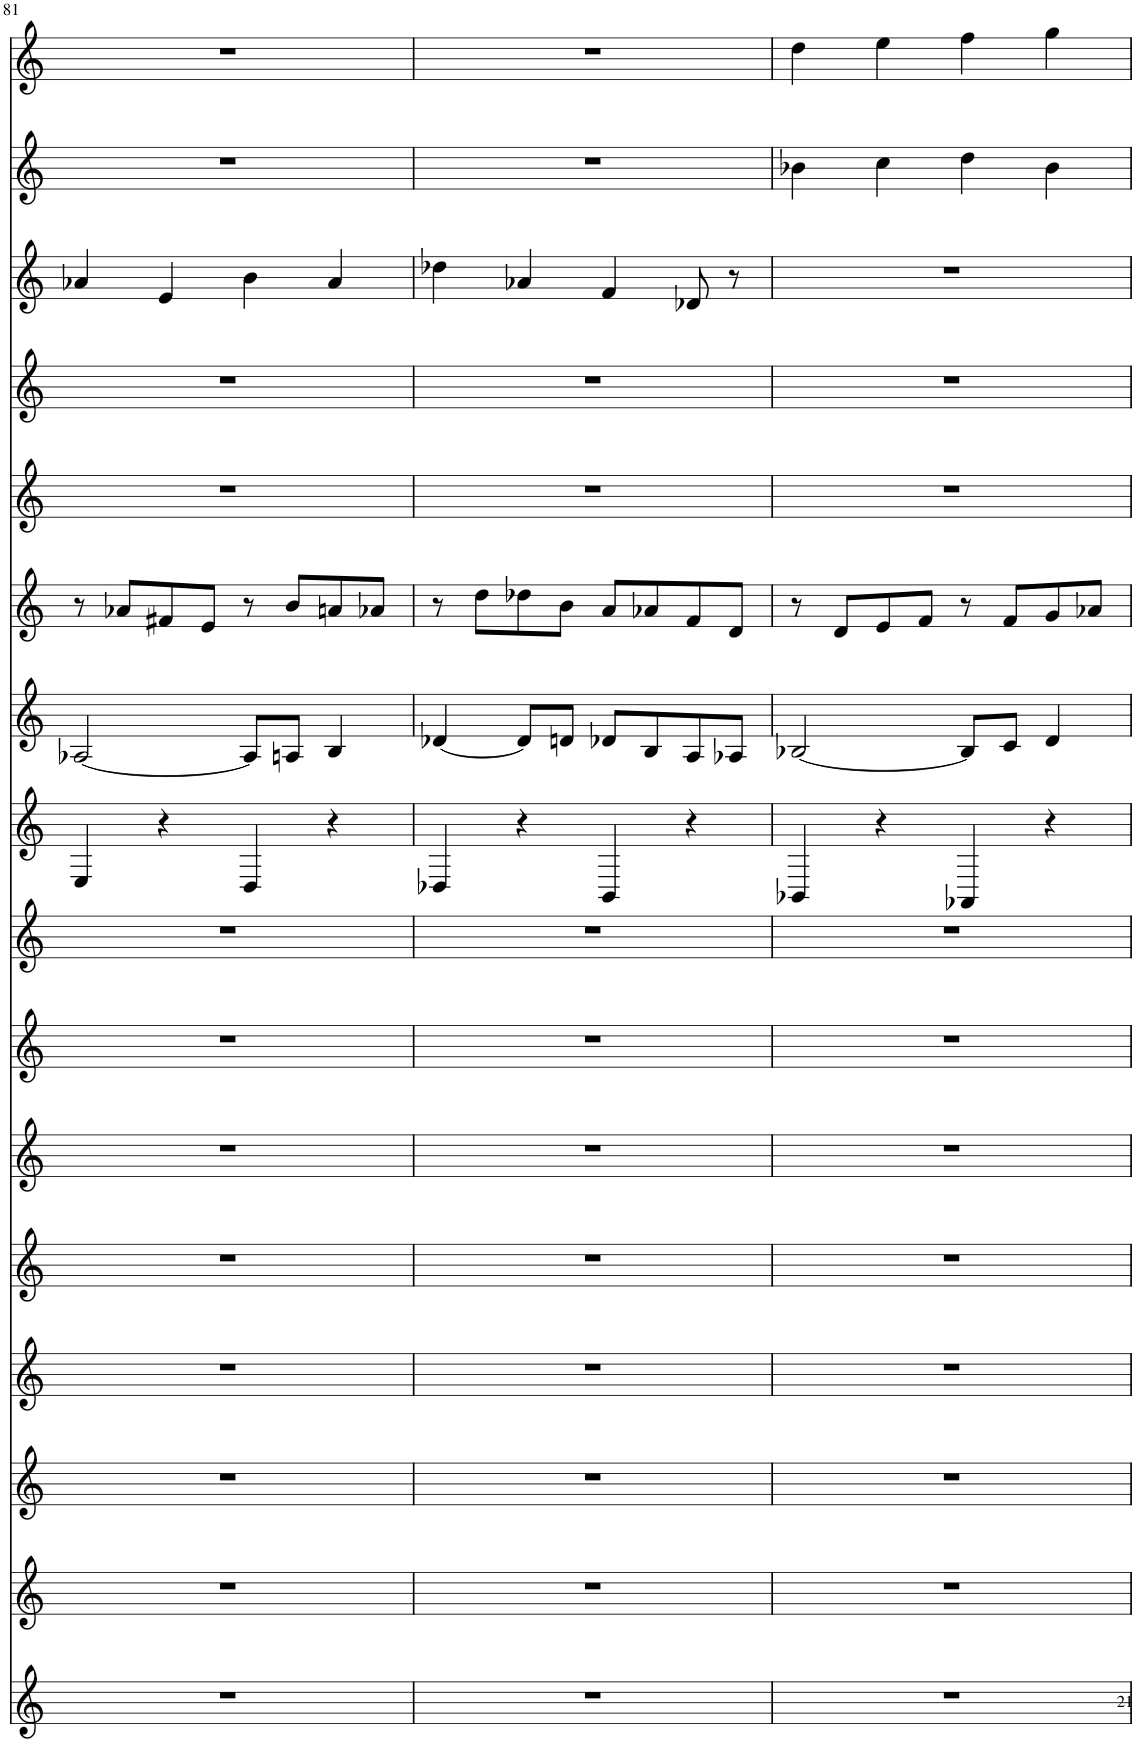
**kern	**kern	**kern	**kern	**kern	**kern	**kern	**kern	**kern	**kern	**kern	**kern	**kern	**kern	**kern	**kern
*part16	*part15	*part14	*part13	*part12	*part11	*part10	*part9	*part8	*part7	*part6	*part5	*part4	*part3	*part2	*part1
*staff16	*staff15	*staff14	*staff13	*staff12	*staff11	*staff10	*staff9	*staff8	*staff7	*staff6	*staff5	*staff4	*staff3	*staff2	*staff1
*I"posaune	*I"horn 2	*I"horn 1	*I"fluegel	*I"fagott	*I"clarin	*I"oboe	*I"floete	*I"baesser	*I"chelli	*I"bratschen	*I"geigen	*I"bass	*I"tenor	*I"alt	*I"sopran
*	*	*	*	*	*	*	*	*	*	*	*	*I'B	*I'T	*I'A	*I'S
!!LO:PB:g=z
*clefG2	*clefG2	*clefG2	*clefG2	*clefG2	*clefG2	*clefG2	*clefG2	*clefG2	*clefG2	*clefG2	*clefG2	*clefG2	*clefG2	*clefG2	*clefG2
*	*	*	*Trd7c12	*	*	*	*	*	*	*Trd12c21	*Trd8c14	*	*	*	*
*k[]	*k[]	*k[]	*k[]	*k[]	*k[]	*k[]	*k[]	*k[]	*k[]	*k[]	*k[]	*k[]	*k[]	*k[]	*k[]
*M4/4	*M4/4	*M4/4	*M4/4	*M4/4	*M4/4	*M4/4	*M4/4	*M4/4	*M4/4	*M4/4	*M4/4	*M4/4	*M4/4	*M4/4	*M4/4
=81	=81	=81	=81	=81	=81	=81	=81	=81	=81	=81	=81	=81	=81	=81	=81
1r	1r	1r	1r	1r	1r	1r	1r	4E/	[2A-X/	8r	1r	1r	4a-X/	1r	1r
.	.	.	.	.	.	.	.	.	.	8a-X/L	.	.	.	.	.
.	.	.	.	.	.	.	.	4r	.	8f#X/	.	.	4e/	.	.
.	.	.	.	.	.	.	.	.	.	8e/J	.	.	.	.	.
.	.	.	.	.	.	.	.	4D/	8A-/L]	8r	.	.	4b\	.	.
.	.	.	.	.	.	.	.	.	8An/J	8b/L	.	.	.	.	.
.	.	.	.	.	.	.	.	4r	4B/	8an/	.	.	4a-/	.	.
.	.	.	.	.	.	.	.	.	.	8a-X/J	.	.	.	.	.
=82	=82	=82	=82	=82	=82	=82	=82	=82	=82	=82	=82	=82	=82	=82	=82
1r	1r	1r	1r	1r	1r	1r	1r	4D-X/	[4d-X/	8r	1r	1r	4dd-X\	1r	1r
.	.	.	.	.	.	.	.	.	.	8dd\L	.	.	.	.	.
.	.	.	.	.	.	.	.	4r	8d-/L]	8dd-X\	.	.	4a-X/	.	.
.	.	.	.	.	.	.	.	.	8dn/J	8b\J	.	.	.	.	.
.	.	.	.	.	.	.	.	4BB/	8d-X/L	8a/L	.	.	4f/	.	.
.	.	.	.	.	.	.	.	.	8B/	8a-X/	.	.	.	.	.
.	.	.	.	.	.	.	.	4r	8A/	8f/	.	.	8d-X/	.	.
.	.	.	.	.	.	.	.	.	8A-X/J	8d/J	.	.	8r	.	.
=83	=83	=83	=83	=83	=83	=83	=83	=83	=83	=83	=83	=83	=83	=83	=83
1r	1r	1r	1r	1r	1r	1r	1r	4BB-X/	[2B-X/	8r	1r	1r	1r	4b-X\	4dd\
.	.	.	.	.	.	.	.	.	.	8d/L	.	.	.	.	.
.	.	.	.	.	.	.	.	4r	.	8e/	.	.	.	4cc\	4ee\
.	.	.	.	.	.	.	.	.	.	8f/J	.	.	.	.	.
.	.	.	.	.	.	.	.	4AA-X/	8B-/L]	8r	.	.	.	4dd\	4ff\
.	.	.	.	.	.	.	.	.	8c/J	8f/L	.	.	.	.	.
.	.	.	.	.	.	.	.	4r	4d/	8g/	.	.	.	4b-\	4gg\
.	.	.	.	.	.	.	.	.	.	8a-X/J	.	.	.	.	.
=	=	=	=	=	=	=	=	=	=	=	=	=	=	=	=
*-	*-	*-	*-	*-	*-	*-	*-	*-	*-	*-	*-	*-	*-	*-	*-
